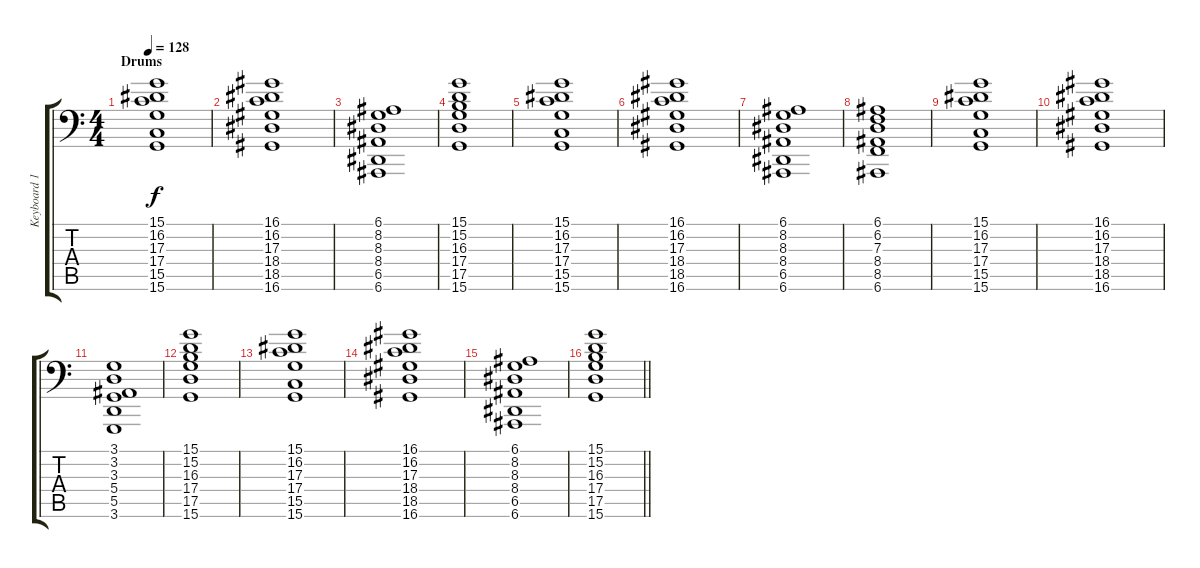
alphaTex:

\track ("Keyboard 1" "Keyboard 1") {instrument stringensemble1}
\staff {score tabs}
\tuning (E3 B2 G2 D2 A1 E1) {hide}
\ts (4 4)
\section ("" "Drums")
\tempo 128
\clef f4
\ks c
(15.1 16.2 17.3 17.4 15.5 15.6).1{dy f} |
(16.1 16.2 17.3 18.4 18.5 16.6).1 |
(6.1 8.2 8.3 8.4 6.5 6.6).1 |
(15.1 15.2 16.3 17.4 17.5 15.6).1 |
(15.1 16.2 17.3 17.4 15.5 15.6).1 |
(16.1 16.2 17.3 18.4 18.5 16.6).1 |
(6.1 8.2 8.3 8.4 6.5 6.6).1 |
(6.1 6.2 7.3 8.4 8.5 6.6).1 |
(15.1 16.2 17.3 17.4 15.5 15.6).1 |
(16.1 16.2 17.3 18.4 18.5 16.6).1 |
(3.1 3.2 3.3 5.4 5.5 3.6).1 |
(15.1 15.2 16.3 17.4 17.5 15.6).1 |
(15.1 16.2 17.3 17.4 15.5 15.6).1 |
(16.1 16.2 17.3 18.4 18.5 16.6).1 |
(6.1 8.2 8.3 8.4 6.5 6.6).1 |
\barLineRight lightlight
(15.1 15.2 16.3 17.4 17.5 15.6).1
